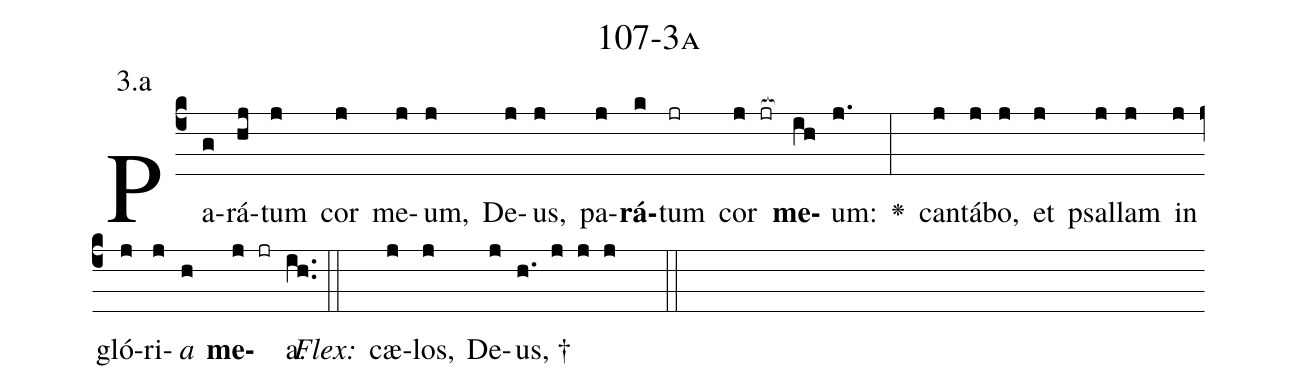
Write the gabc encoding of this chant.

name: 107-3a;
annotation: 3.a;
%%
(c4)Pa(g)rá(hj)tum(j) cor(j) me(j)um,(j) De(j)us,(j) pa(j)<b>rá</b>(k)tum(jr) cor(j jr[ocb:1{]) <b>me</b>(ih[ocb:0}])um:(j.) <v>\greheightstar</v>(:) can(j)tá(j)bo,(j) et(j) psal(j)lam(j) in(j) gló(j)ri(j)<i>a</i>(h) <b>me</b>(j jr)a.(ih..) (::)
<i>Flex:</i>()  cæ(j)los,(j) De(j)us, †(h. j j j  ::)

%E(j) u(j) o(j) u(h) a(j) e.(ih..) (::)
